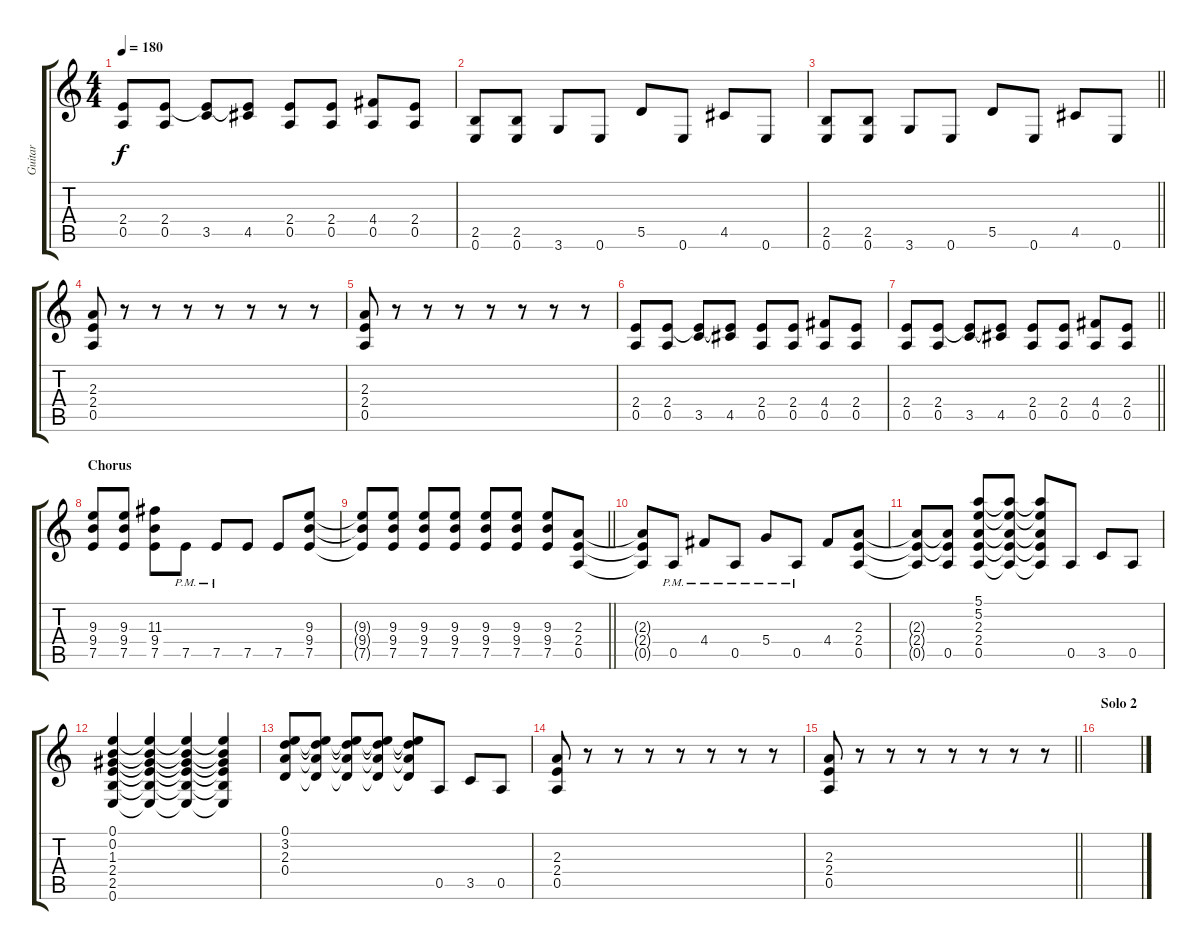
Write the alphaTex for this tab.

\track ("Guitar" "Guitar") {instrument overdrivenguitar}
\staff {score tabs}
\tuning (E4 B3 G3 D3 A2 E2) {hide}
\ts (4 4)
\tempo 180
\clef g2
\ks c
(2.4 0.5).8{dy f} (2.4 0.5).8 (2.4{t} 3.5).8 (2.4{t} 4.5).8 (2.4 0.5).8 (2.4 0.5).8 (4.4 0.5).8 (2.4 0.5).8 |
(2.5 0.6).8 (2.5 0.6).8 3.6.8 0.6.8 5.5.8 0.6.8 4.5.8 0.6.8 |
\barLineRight lightlight
(2.5 0.6).8 (2.5 0.6).8 3.6.8 0.6.8 5.5.8 0.6.8 4.5.8 0.6.8 |
(2.3 2.4 0.5).8 r.8 r.8 r.8 r.8 r.8 r.8 r.8 |
(2.3 2.4 0.5).8 r.8 r.8 r.8 r.8 r.8 r.8 r.8 |
(2.4 0.5).8 (2.4 0.5).8 (2.4{t} 3.5).8 (2.4{t} 4.5).8 (2.4 0.5).8 (2.4 0.5).8 (4.4 0.5).8 (2.4 0.5).8 |
\barLineRight lightlight
(2.4 0.5).8 (2.4 0.5).8 (2.4{t} 3.5).8 (2.4{t} 4.5).8 (2.4 0.5).8 (2.4 0.5).8 (4.4 0.5).8 (2.4 0.5).8 |
\section ("" "Chorus")
(9.3 9.4 7.5).8 (9.3 9.4 7.5).8 (11.3 9.4 7.5).8 7.5{pm}.8 7.5{pm}.8 7.5.8 7.5.8 (9.3 9.4 7.5).8 |
\barLineRight lightlight
(9.3{t} 9.4{t} 7.5{t}).8 (9.3 9.4 7.5).8 (9.3 9.4 7.5).8 (9.3 9.4 7.5).8 (9.3 9.4 7.5).8 (9.3 9.4 7.5).8 (9.3 9.4 7.5).8 (2.3 2.4 0.5).8 |
(2.3{t} 2.4{t} 0.5{t}).8 0.5{pm}.8 4.4{pm}.8 0.5{pm}.8 5.4{pm}.8 0.5{pm}.8 4.4.8 (2.3 2.4 0.5).8 |
(2.3{t} 2.4{t} 0.5{t}).8 (2.3{t} 2.4{t} 0.5).8 (5.1 5.2 2.3 2.4 0.5).8 (5.1{t} 5.2{t} 2.3{t} 2.4{t} 0.5{t}).8 (5.1{t} 5.2{t} 2.3{t} 2.4{t} 0.5{t}).8 0.5.8 3.5.8 0.5.8 |
(0.1 0.2 1.3 2.4 2.5 0.6).4 (0.1{t} 0.2{t} 1.3{t} 2.4{t} 2.5{t} 0.6{t}).4 (0.1{t} 0.2{t} 1.3{t} 2.4{t} 2.5{t} 0.6{t}).4 (0.1{t} 0.2{t} 1.3{t} 2.4{t} 2.5{t} 0.6{t}).4 |
(0.1 3.2 2.3 0.4).8 (0.1{t} 3.2{t} 2.3{t} 0.4{t}).8 (0.1{t} 3.2{t} 2.3{t} 0.4{t}).8 (0.1{t} 3.2{t} 2.3{t} 0.4{t}).8 (0.1{t} 3.2{t} 2.3{t} 0.4{t}).8 0.5.8 3.5.8 0.5.8 |
(2.3 2.4 0.5).8 r.8 r.8 r.8 r.8 r.8 r.8 r.8 |
\barLineRight lightlight
(2.3 2.4 0.5).8 r.8 r.8 r.8 r.8 r.8 r.8 r.8 |
\section ("" "Solo 2")
